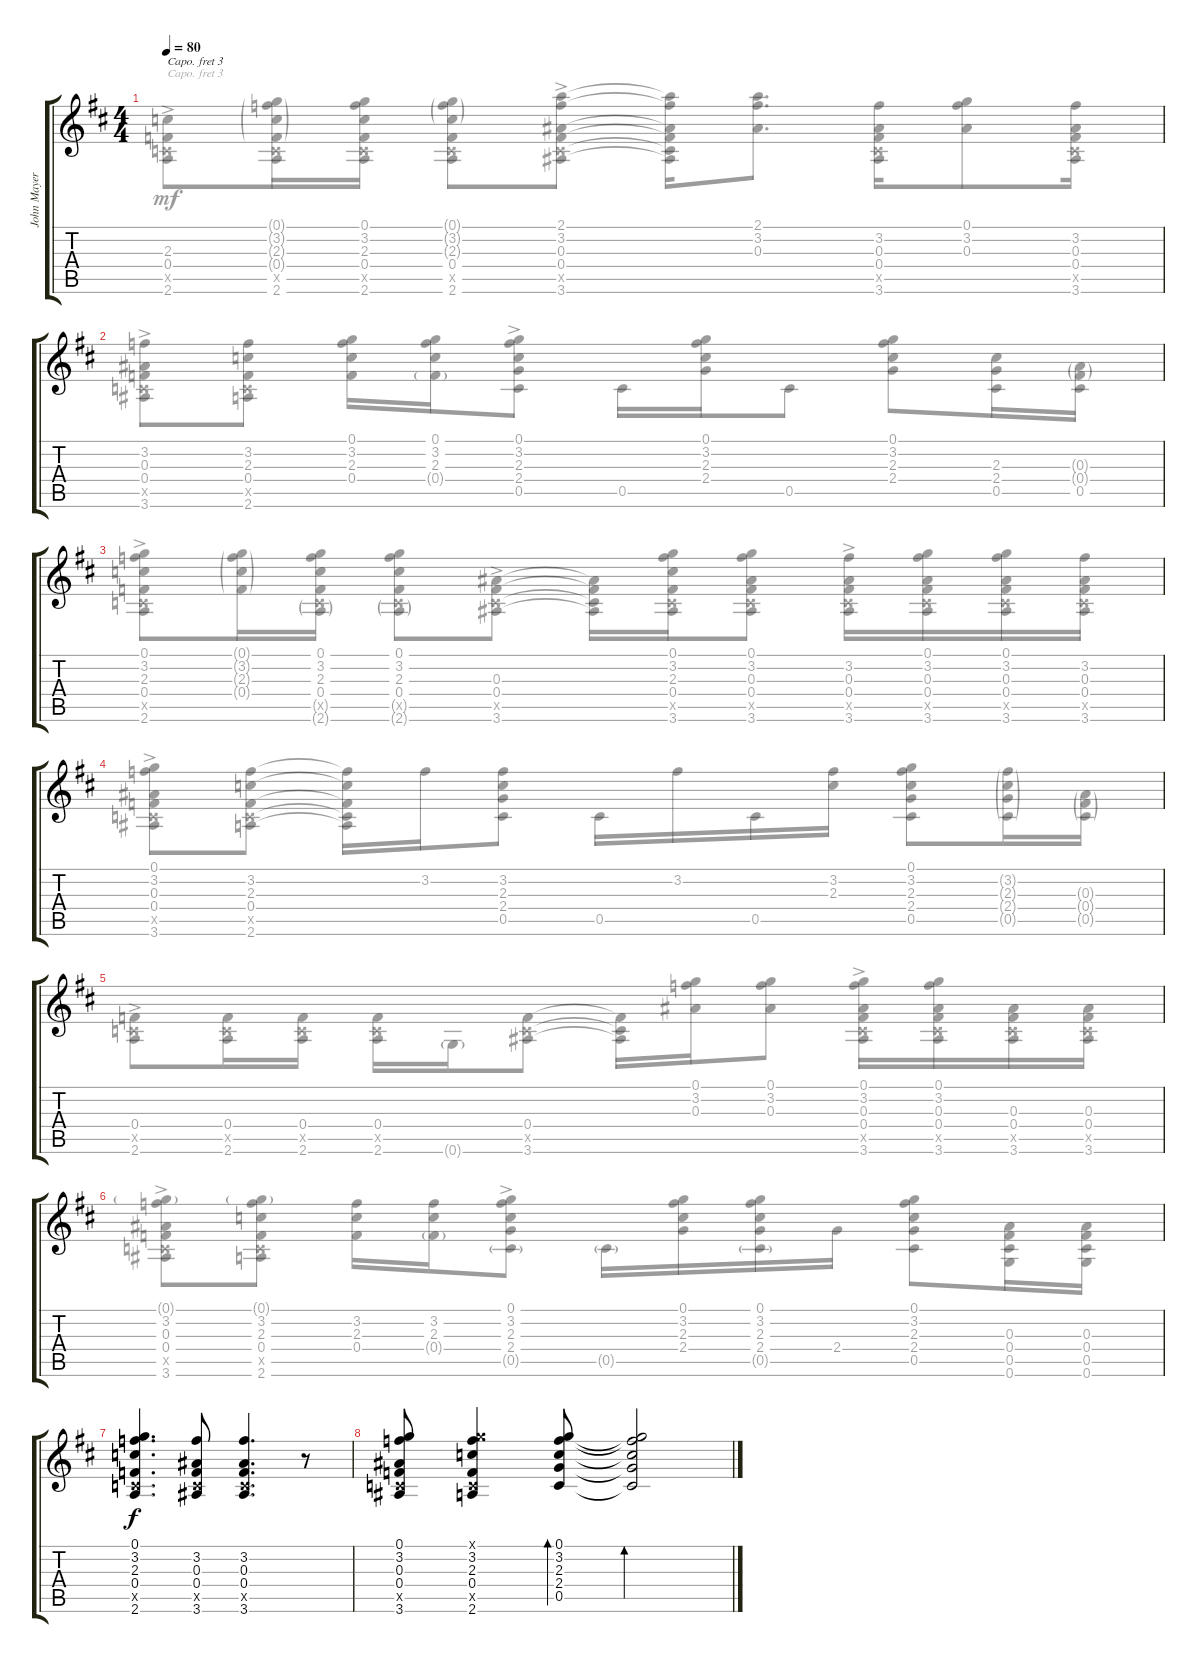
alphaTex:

\track ("John Mayer acoustic guitar" "John Mayer") {instrument acousticguitarsteel}
\staff {score tabs}
\capo 3
\tuning (E4 B3 G3 D3 A2 E2) {hide}
\voice
\ts (4 4)
\tempo 80
\clef g2
\ks d
|
|
|
|
|
|
(0.1 3.2 2.3 0.4 0.5{x} 2.6).4{d dy f} (3.2 0.3 0.4 0.5{x} 3.6).8 (3.2 0.3 0.4 0.5{x} 3.6).4{d} r.8 |
(0.1 3.2 0.3 0.4 0.5{x} 3.6).8 (0.1{x} 3.2 2.3 0.4 0.5{x} 2.6).4 (0.1 3.2 2.3 2.4 0.5).8{bd 60} (0.1{t} 3.2{t} 2.3{t} 2.4{t} 0.5{t}).2{bd 60}
\voice
\clef g2
\ottava regular
\simile none
\ks d
(2.3 0.4{ac} 0.5{ac x} 2.6{ac}).8{dy mf} (0.1{g} 3.2{g} 2.3{g} 0.4{g} 0.5{x} 2.6).16 (0.1 3.2 2.3 0.4 0.5{x} 2.6).16 (0.1{g} 3.2{g} 2.3{g} 0.4 0.5{x} 2.6).8 (2.1 3.2{ac} 0.3{ac} 0.4{ac} 0.5{ac x} 3.6{ac}).8 (2.1{t} 3.2{t} 0.3{t} 0.4{t} 0.5{t} 3.6{t}).16 (2.1 3.2 0.3).8{d} (3.2 0.3 0.4 0.5{x} 3.6).16 (0.1 3.2 0.3).8 (3.2 0.3 0.4 0.5{x} 3.6).16 |
(3.2{ac} 0.3{ac} 0.4{ac} 0.5{ac x} 3.6{ac}).8 (3.2 2.3 0.4 0.5{x} 2.6).8 (0.1 3.2 2.3 0.4).16 (0.1 3.2 2.3 0.4{g}).16 (0.1 3.2{ac} 2.3{ac} 2.4{ac} 0.5{ac}).8 0.5.16 (0.1 3.2 2.3 2.4).16 0.5.8 (0.1 3.2 2.3 2.4).8 (2.3 2.4 0.5).16 (0.3{g} 0.4{g} 0.5).16 |
(0.1{ac} 3.2{ac} 2.3{ac} 0.4{ac} 0.5{ac x} 2.6{ac}).8 (0.1{g} 3.2{g} 2.3{g} 0.4{g}).16 (0.1 3.2 2.3 0.4 0.5{g x} 2.6{g}).16 (0.1 3.2 2.3 0.4 0.5{g x} 2.6{g}).8 (0.3{ac} 0.4{ac} 0.5{ac x} 3.6{ac}).8 (0.3{t} 0.4{t} 0.5{t} 3.6{t}).16 (0.1 3.2 2.3 0.4 0.5{x} 3.6).16 (0.1 3.2 0.3 0.4 0.5{x} 3.6).8 (3.2{ac} 0.3{ac} 0.4{ac} 0.5{ac x} 3.6{ac}).16 (0.1 3.2 0.3 0.4 0.5{x} 3.6).16 (0.1 3.2 0.3 0.4 0.5{x} 3.6).16 (3.2 0.3 0.4 0.5{x} 3.6).16 |
(0.1 3.2{ac} 0.3{ac} 0.4{ac} 0.5{ac x} 3.6{ac}).8 (3.2 2.3 0.4 0.5{x} 2.6).8 (3.2{t} 2.3{t} 0.4{t} 0.5{t} 2.6{t}).16 3.2.16 (3.2 2.3 2.4 0.5).8 0.5.16 3.2.16 0.5.16 (3.2 2.3).16 (0.1 3.2 2.3 2.4 0.5).8 (3.2{g} 2.3{g} 2.4{g} 0.5{g}).16 (0.3{g} 0.4{g} 0.5{g}).16 |
(0.4{ac} 0.5{ac x} 2.6{ac}).8 (0.4 0.5{x} 2.6).16 (0.4 0.5{x} 2.6).16 (0.4 0.5{x} 2.6).16 0.6{g}.16 (0.4 0.5{x} 3.6).8 (0.4{t} 0.5{t} 3.6{t}).16 (0.1 3.2 0.3).16 (0.1 3.2 0.3).8 (0.1 3.2{ac} 0.3{ac} 0.4{ac} 0.5{ac x} 3.6{ac}).16 (0.1 3.2 0.3 0.4 0.5{x} 3.6).16 (0.3 0.4 0.5{x} 3.6).16 (0.3 0.4 0.5{x} 3.6).16 |
(0.1{g} 3.2{ac} 0.3{ac} 0.4{ac} 0.5{ac x} 3.6{ac}).8 (0.1{g} 3.2 2.3 0.4 0.5{x} 2.6).8 (3.2 2.3 0.4).16 (3.2 2.3 0.4{g}).16 (0.1 3.2{ac} 2.3{ac} 2.4{ac} 0.5{g}).8 0.5{g}.16 (0.1 3.2 2.3 2.4).16 (0.1 3.2 2.3 2.4 0.5{g}).16 2.4.16 (0.1 3.2 2.3 2.4 0.5).8 (0.3 0.4 0.5 0.6).16 (0.3 0.4 0.5 0.6).16 |
|
